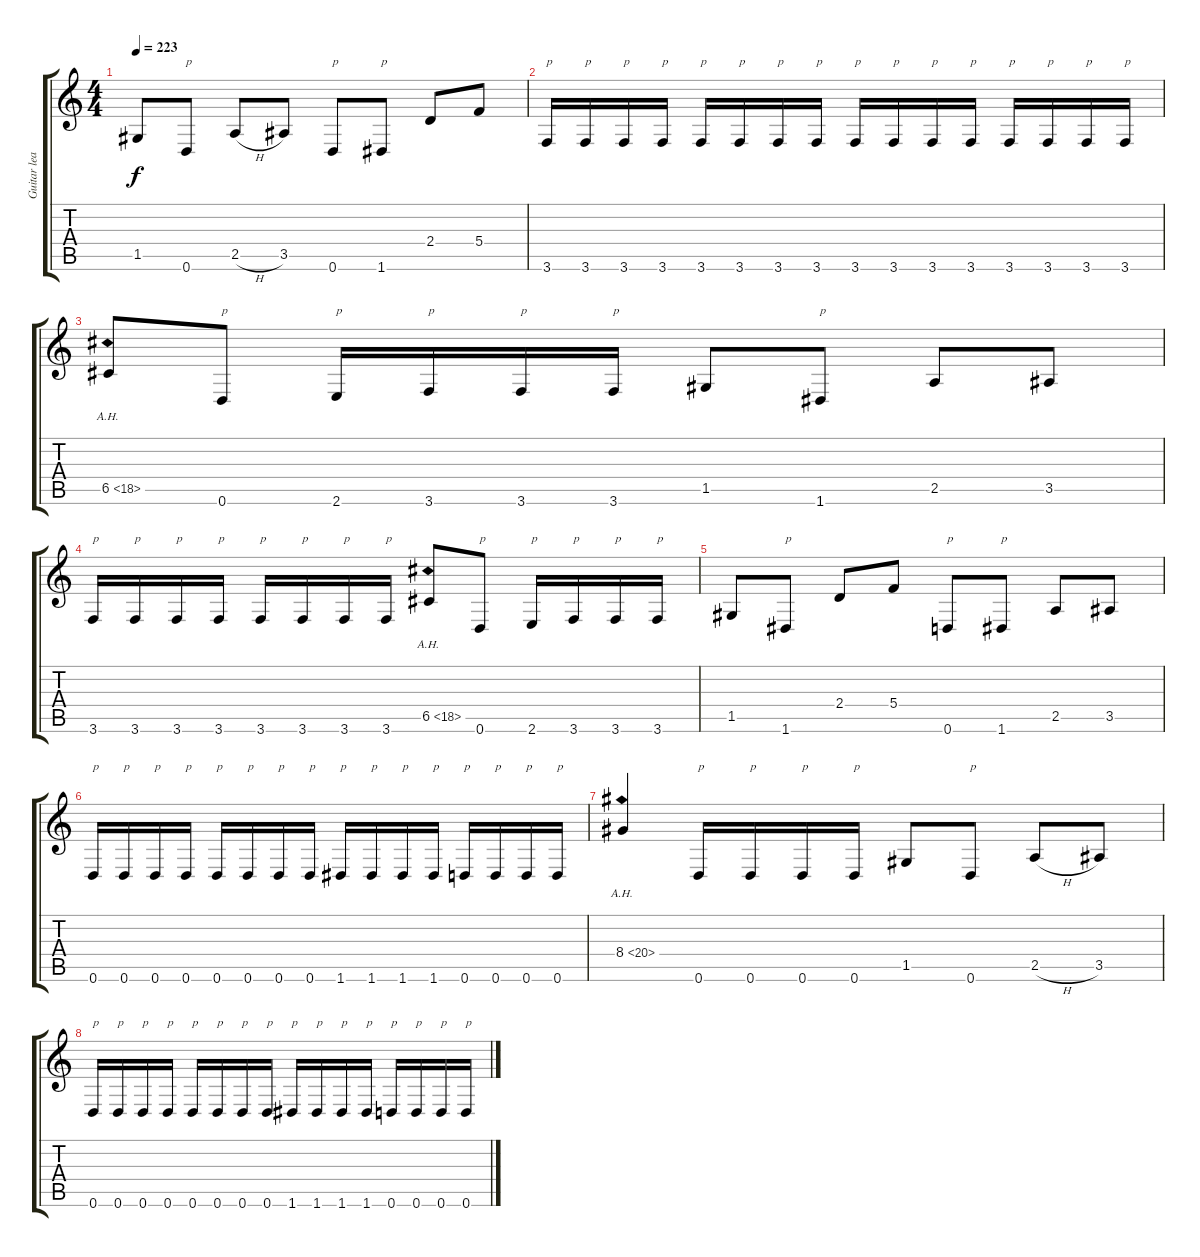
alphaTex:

\track ("Guitar lead 1" "Guitar lea") {instrument distortionguitar}
\staff {score tabs}
\tuning (D4 A3 F3 C3 G2 D2) {hide}
\ts (4 4)
\tempo 223
\clef g2
\ks c
1.5.8{dy f} 0.6.8{txt "p"} 2.5{h}.8 3.5.8 0.6.8{txt "p"} 1.6.8{txt "p"} 2.4.8 5.4.8 |
3.6.16{txt "p"} 3.6.16{txt "p"} 3.6.16{txt "p"} 3.6.16{txt "p"} 3.6.16{txt "p"} 3.6.16{txt "p"} 3.6.16{txt "p"} 3.6.16{txt "p"} 3.6.16{txt "p"} 3.6.16{txt "p"} 3.6.16{txt "p"} 3.6.16{txt "p"} 3.6.16{txt "p"} 3.6.16{txt "p"} 3.6.16{txt "p"} 3.6.16{txt "p"} |
6.5{ah 12}.8 0.6.8{txt "p"} 2.6.16{txt "p"} 3.6.16{txt "p"} 3.6.16{txt "p"} 3.6.16{txt "p"} 1.5.8 1.6.8{txt "p"} 2.5.8 3.5.8 |
3.6.16{txt "p"} 3.6.16{txt "p"} 3.6.16{txt "p"} 3.6.16{txt "p"} 3.6.16{txt "p"} 3.6.16{txt "p"} 3.6.16{txt "p"} 3.6.16{txt "p"} 6.5{ah 12}.8 0.6.8{txt "p"} 2.6.16{txt "p"} 3.6.16{txt "p"} 3.6.16{txt "p"} 3.6.16{txt "p"} |
1.5.8 1.6.8{txt "p"} 2.4.8 5.4.8 0.6.8{txt "p"} 1.6.8{txt "p"} 2.5.8 3.5.8 |
0.6.16{txt "p"} 0.6.16{txt "p"} 0.6.16{txt "p"} 0.6.16{txt "p"} 0.6.16{txt "p"} 0.6.16{txt "p"} 0.6.16{txt "p"} 0.6.16{txt "p"} 1.6.16{txt "p"} 1.6.16{txt "p"} 1.6.16{txt "p"} 1.6.16{txt "p"} 0.6.16{txt "p"} 0.6.16{txt "p"} 0.6.16{txt "p"} 0.6.16{txt "p"} |
8.4{ah 12}.4 0.6.16{txt "p"} 0.6.16{txt "p"} 0.6.16{txt "p"} 0.6.16{txt "p"} 1.5.8 0.6.8{txt "p"} 2.5{h}.8 3.5.8 |
0.6.16{txt "p"} 0.6.16{txt "p"} 0.6.16{txt "p"} 0.6.16{txt "p"} 0.6.16{txt "p"} 0.6.16{txt "p"} 0.6.16{txt "p"} 0.6.16{txt "p"} 1.6.16{txt "p"} 1.6.16{txt "p"} 1.6.16{txt "p"} 1.6.16{txt "p"} 0.6.16{txt "p"} 0.6.16{txt "p"} 0.6.16{txt "p"} 0.6.16{txt "p"}
